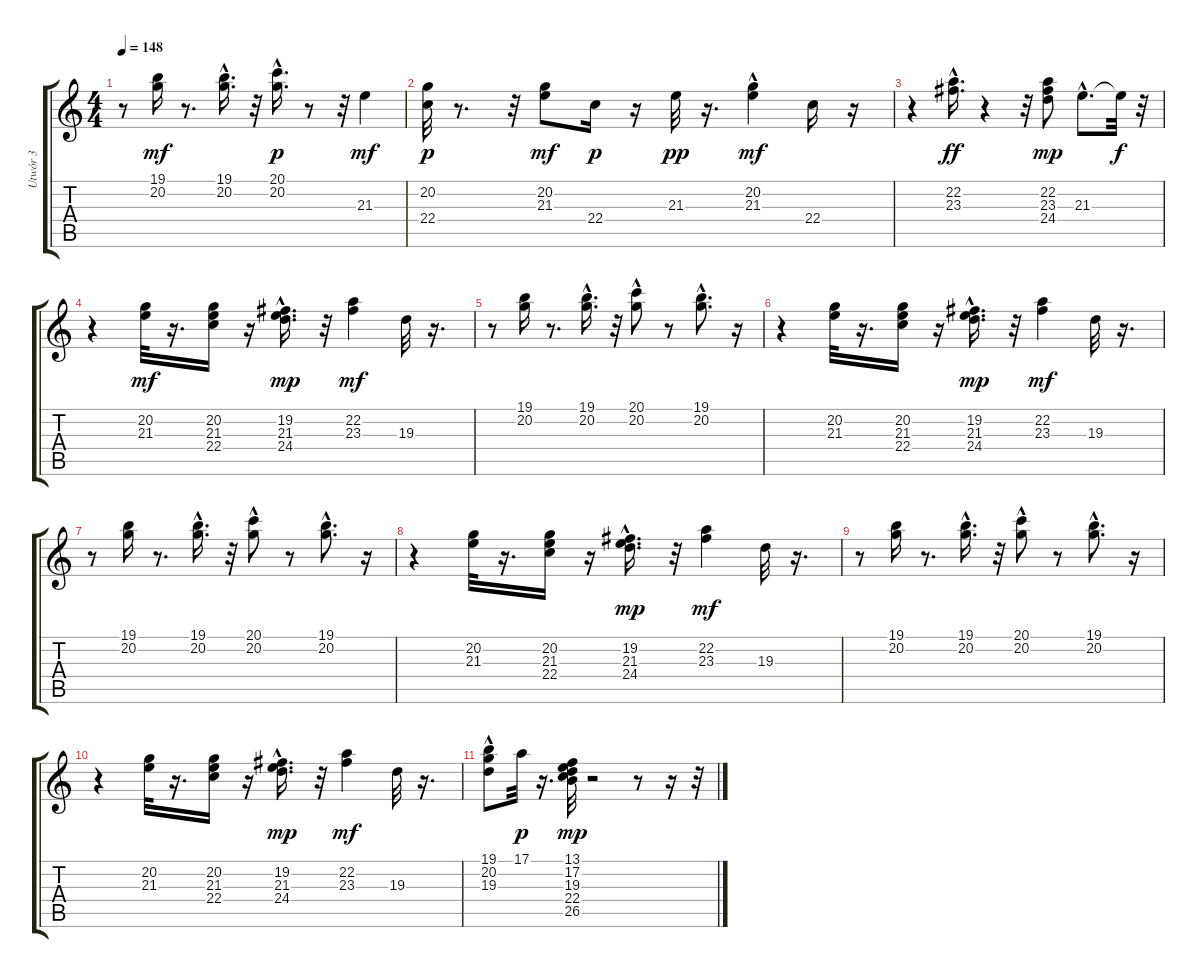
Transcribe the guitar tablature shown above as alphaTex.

\track ("Utwór 3" "Utwór 3") {instrument rockorgan}
\staff {score tabs}
\tuning (E4 B3 G3 D3 A2 E2) {hide}
\ts (4 4)
\tempo 148
\clef g2
\ks c
r.8{dy mp} (19.1 20.2).16{dy mf} r.8{d} (19.1 20.2{hac}).16{d} r.32 (20.1{hac} 20.2).16{d dy p} r.8 r.32 21.3.4{dy mf} |
(20.2 22.4).32{dy p} r.8{d} r.32 (20.2 21.3).8{dy mf} 22.4.16{dy p} r.16 21.3.32{dy pp} r.16{d} (20.2 21.3{hac}).4{dy mf} 22.4.16 r.16 |
r.4 (22.2{hac} 23.3{hac}).16{d dy ff} r.4 r.32 (22.2 23.3 24.4).8{dy mp} 21.3{hac}.8{d} 21.3{t}.32{dy f} r.32 |
r.4 (20.2 21.3).32{dy mf} r.16{d} (20.2 21.3 22.4).16 r.16 (19.2{hac} 21.3 24.4{hac}).16{d dy mp} r.32 (22.2 23.3).4{dy mf} 19.3.32 r.16{d} |
r.8 (19.1 20.2).16 r.8{d} (19.1{hac} 20.2).16{d} r.32 (20.1{hac} 20.2).8 r.8 (19.1 20.2{hac}).8{d} r.16 |
r.4 (20.2 21.3).32 r.16{d} (20.2 21.3 22.4).16 r.16 (19.2{hac} 21.3 24.4{hac}).16{d dy mp} r.32 (22.2 23.3).4{dy mf} 19.3.32 r.16{d} |
r.8 (19.1 20.2).16 r.8{d} (19.1{hac} 20.2).16{d} r.32 (20.1{hac} 20.2).8 r.8 (19.1 20.2{hac}).8{d} r.16 |
r.4 (20.2 21.3).32 r.16{d} (20.2 21.3 22.4).16 r.16 (19.2{hac} 21.3 24.4{hac}).16{d dy mp} r.32 (22.2 23.3).4{dy mf} 19.3.32 r.16{d} |
r.8 (19.1 20.2).16 r.8{d} (19.1{hac} 20.2).16{d} r.32 (20.1{hac} 20.2).8 r.8 (19.1 20.2{hac}).8{d} r.16 |
r.4 (20.2 21.3).32 r.16{d} (20.2 21.3 22.4).16 r.16 (19.2{hac} 21.3 24.4{hac}).16{d dy mp} r.32 (22.2 23.3).4{dy mf} 19.3.32 r.16{d} |
(19.1 20.2{hac} 19.3{hac}).8 17.1.32{dy p} r.16{d} (13.1 17.2 19.3 22.4 26.5).32{dy mp} r.2 r.8 r.16 r.32
